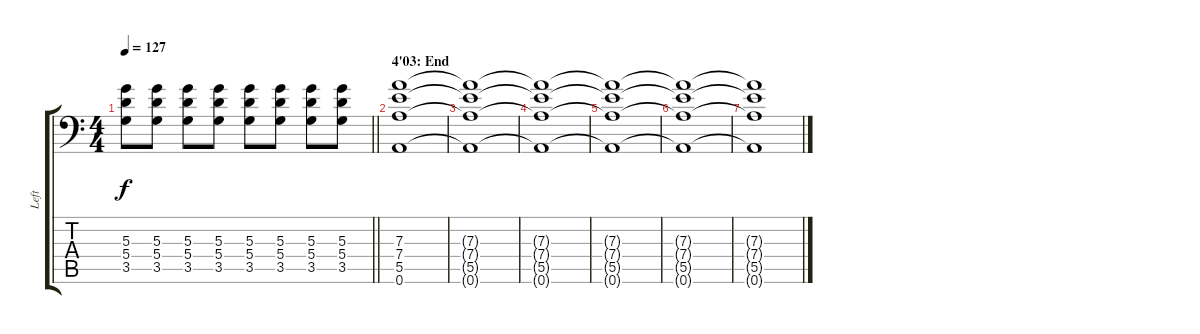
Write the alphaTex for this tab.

\track ("Left" "Left") {instrument distortionguitar}
\staff {score tabs}
\tuning (B3 Gb3 D3 A2 E2 A1) {hide}
\ts (4 4)
\tempo 127
\clef f4
\barLineRight lightlight
\ks c
(5.3 5.4 3.5).8{dy f} (5.3 5.4 3.5).8 (5.3 5.4 3.5).8 (5.3 5.4 3.5).8 (5.3 5.4 3.5).8 (5.3 5.4 3.5).8 (5.3 5.4 3.5).8 (5.3 5.4 3.5).8 |
\section ("" "4'03: End")
(7.3 7.4 5.5 0.6).1 |
(7.3{t} 7.4{t} 5.5{t} 0.6{t}).1 |
(7.3{t} 7.4{t} 5.5{t} 0.6{t}).1 |
(7.3{t} 7.4{t} 5.5{t} 0.6{t}).1 |
(7.3{t} 7.4{t} 5.5{t} 0.6{t}).1 |
(7.3{t} 7.4{t} 5.5{t} 0.6{t}).1
